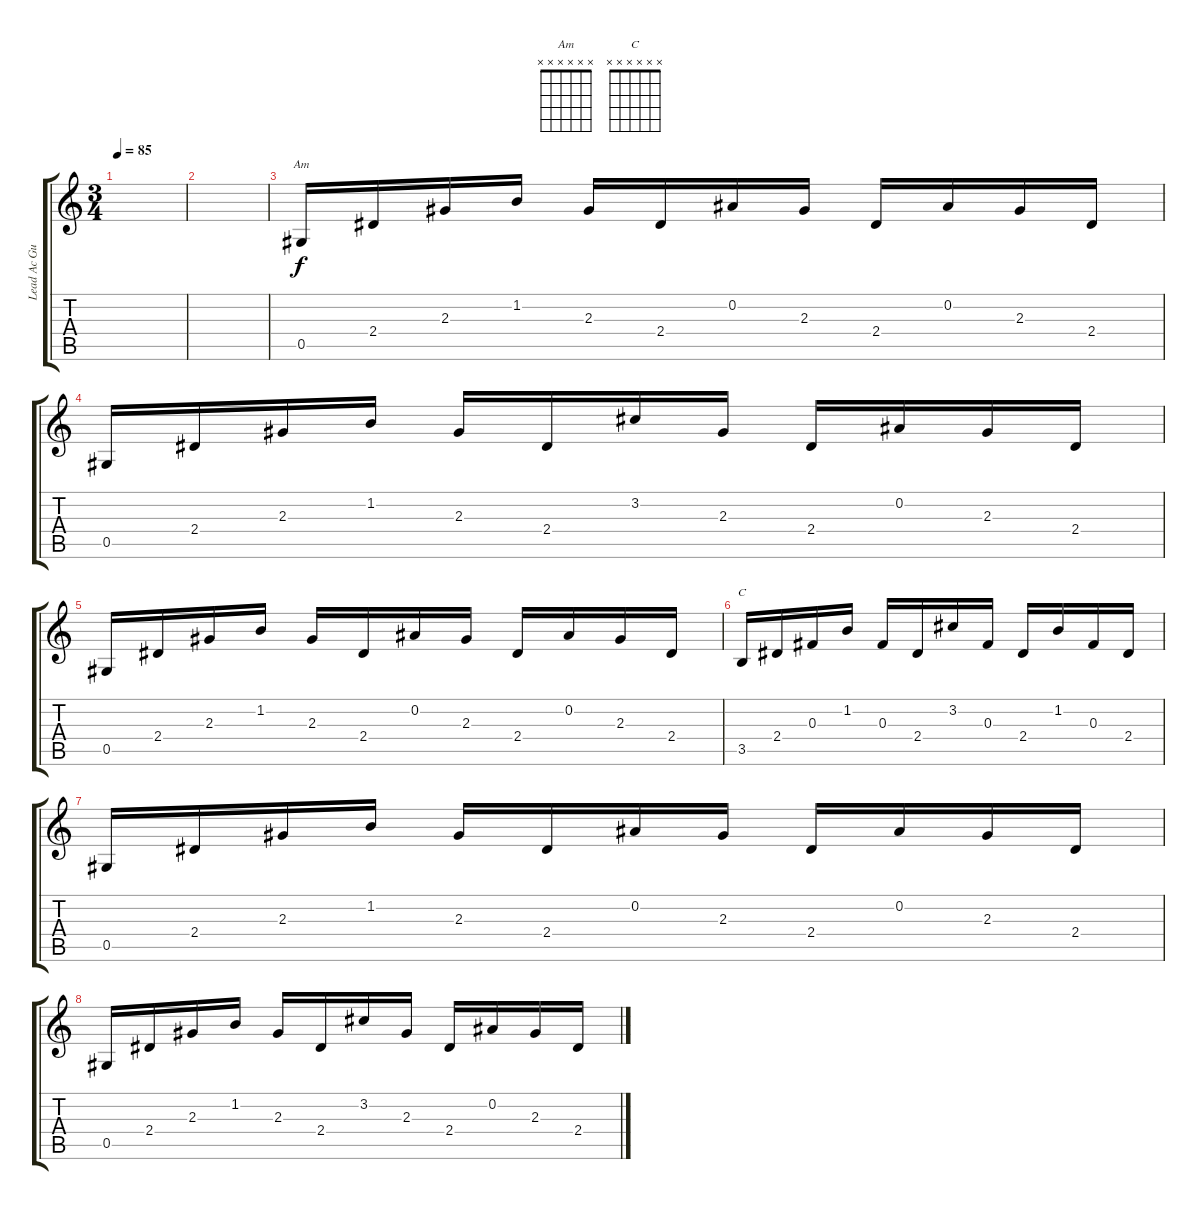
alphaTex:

\track ("Lead Ac Guitar" "Lead Ac Gu") {instrument acousticguitarsteel}
\staff {score tabs}
\tuning (Eb4 Bb3 Gb3 Db3 Ab2 Eb2) {hide}
\chord ("Am" x x x x x x) {firstfret 0}
\chord ("C" x x x x x x) {firstfret 0}
\ts (3 4)
\tempo 85
\clef g2
\ks c
|
|
0.5.16{ch "Am" dy f} 2.4.16 2.3.16 1.2.16 2.3.16 2.4.16 0.2.16 2.3.16 2.4.16 0.2.16 2.3.16 2.4.16 |
0.5.16 2.4.16 2.3.16 1.2.16 2.3.16 2.4.16 3.2.16 2.3.16 2.4.16 0.2.16 2.3.16 2.4.16 |
0.5.16 2.4.16 2.3.16 1.2.16 2.3.16 2.4.16 0.2.16 2.3.16 2.4.16 0.2.16 2.3.16 2.4.16 |
3.5.16{ch "C"} 2.4.16 0.3.16 1.2.16 0.3.16 2.4.16 3.2.16 0.3.16 2.4.16 1.2.16 0.3.16 2.4.16 |
0.5.16 2.4.16 2.3.16 1.2.16 2.3.16 2.4.16 0.2.16 2.3.16 2.4.16 0.2.16 2.3.16 2.4.16 |
0.5.16 2.4.16 2.3.16 1.2.16 2.3.16 2.4.16 3.2.16 2.3.16 2.4.16 0.2.16 2.3.16 2.4.16
